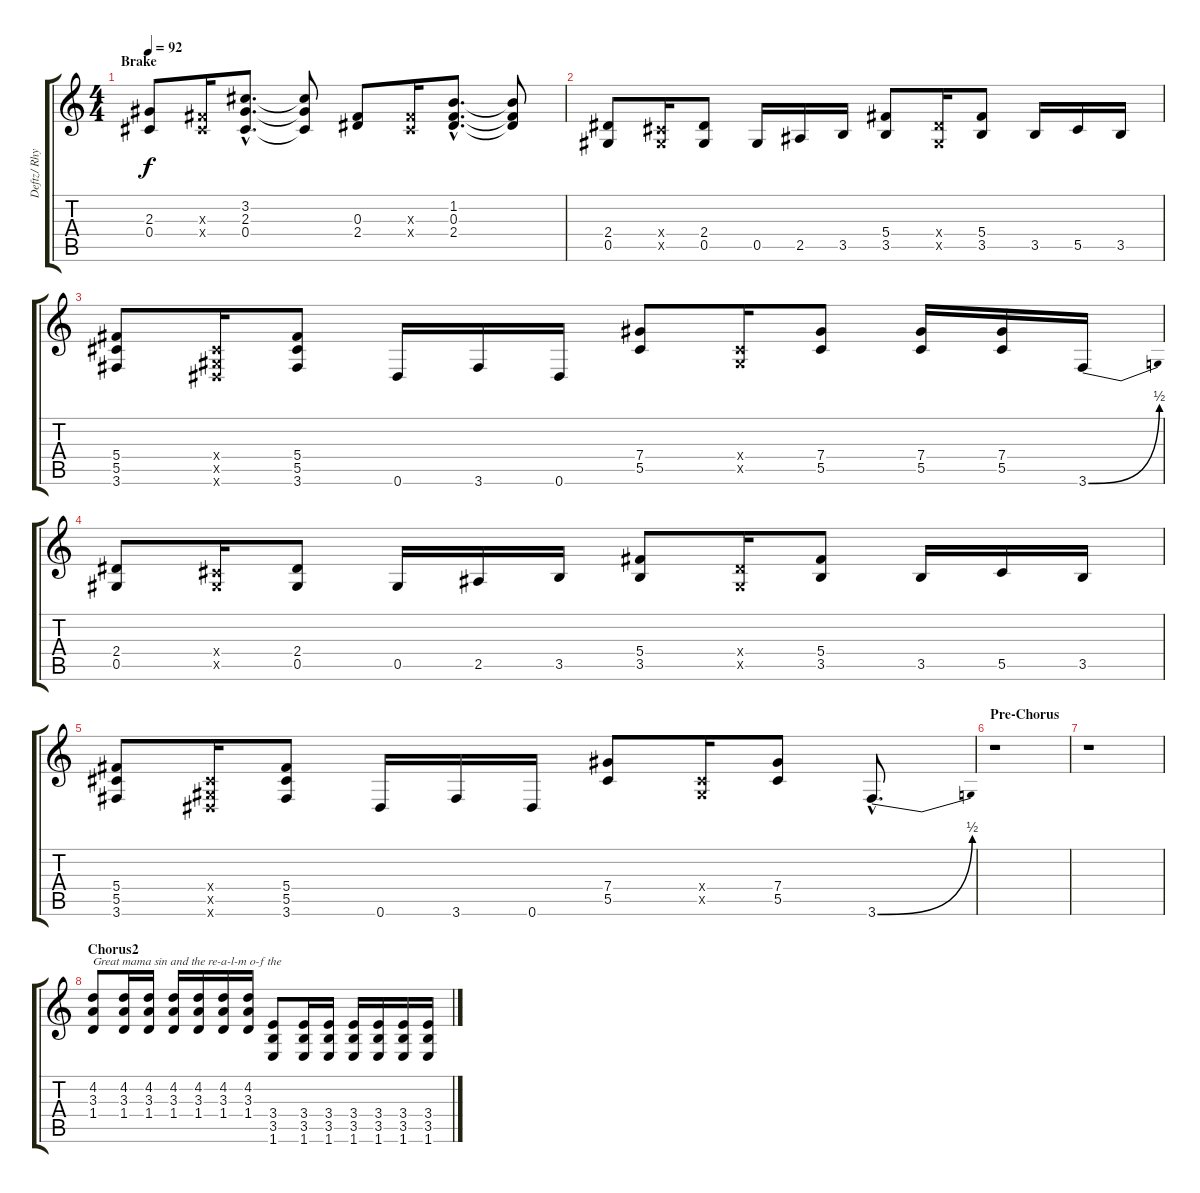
\track ("Deftz/ Rhythm" "Deftz/ Rhy") {instrument overdrivenguitar}
\staff {score tabs}
\tuning (Eb4 Bb3 Gb3 Db3 Ab2 Eb2) {hide}
\ts (4 4)
\section ("" "Brake")
\tempo 92
\clef g2
\ks c
(2.3 0.4).8{dy f} (0.3{x} 0.4{x}).16 (3.2{hac} 2.3{hac} 0.4{hac}).8{d} (3.2{t} 2.3{t} 0.4{t}).8 (0.3 2.4).8 (0.3{x} 0.4{x}).16 (1.2{hac} 0.3{hac} 2.4{hac}).8{d} (1.2{t} 0.3{t} 2.4{t}).8 |
(2.4 0.5).8 (0.4{x} 0.5{x}).16 (2.4 0.5).8 0.5.16 2.5.16 3.5.16 (5.4 3.5).8 (2.4{x} 0.5{x}).16 (5.4 3.5).8 3.5.16 5.5.16 3.5.16 |
(5.4 5.5 3.6).8 (0.4{x} 0.5{x} 0.6{x}).16 (5.4 5.5 3.6).8 0.6.16 3.6.16 0.6.16 (7.4 5.5).8 (0.4{x} 0.5{x}).16 (7.4 5.5).8 (7.4 5.5).16 (7.4 5.5).16 3.6{be (bend 0 0 60 2)}.16 |
(2.4 0.5).8 (0.4{x} 0.5{x}).16 (2.4 0.5).8 0.5.16 2.5.16 3.5.16 (5.4 3.5).8 (2.4{x} 0.5{x}).16 (5.4 3.5).8 3.5.16 5.5.16 3.5.16 |
(5.4 5.5 3.6).8 (0.4{x} 0.5{x} 0.6{x}).16 (5.4 5.5 3.6).8 0.6.16 3.6.16 0.6.16 (7.4 5.5).8 (0.4{x} 0.5{x}).16 (7.4 5.5).8 3.6{be (bend 0 0 60 2) hac}.8{d} |
\section ("" "Pre-Chorus")
r.1 |
r.1 |
\section ("" "Chorus2")
(4.2 3.3 1.4).8{txt "Great mama sin and the re-a-l-m o-f the "} (4.2 3.3 1.4).16 (4.2 3.3 1.4).16 (4.2 3.3 1.4).16 (4.2 3.3 1.4).16 (4.2 3.3 1.4).16 (4.2 3.3 1.4).16 (3.4 3.5 1.6).8 (3.4 3.5 1.6).16 (3.4 3.5 1.6).16 (3.4 3.5 1.6).16 (3.4 3.5 1.6).16 (3.4 3.5 1.6).16 (3.4{ss} 3.5{ss} 1.6{ss}).16
